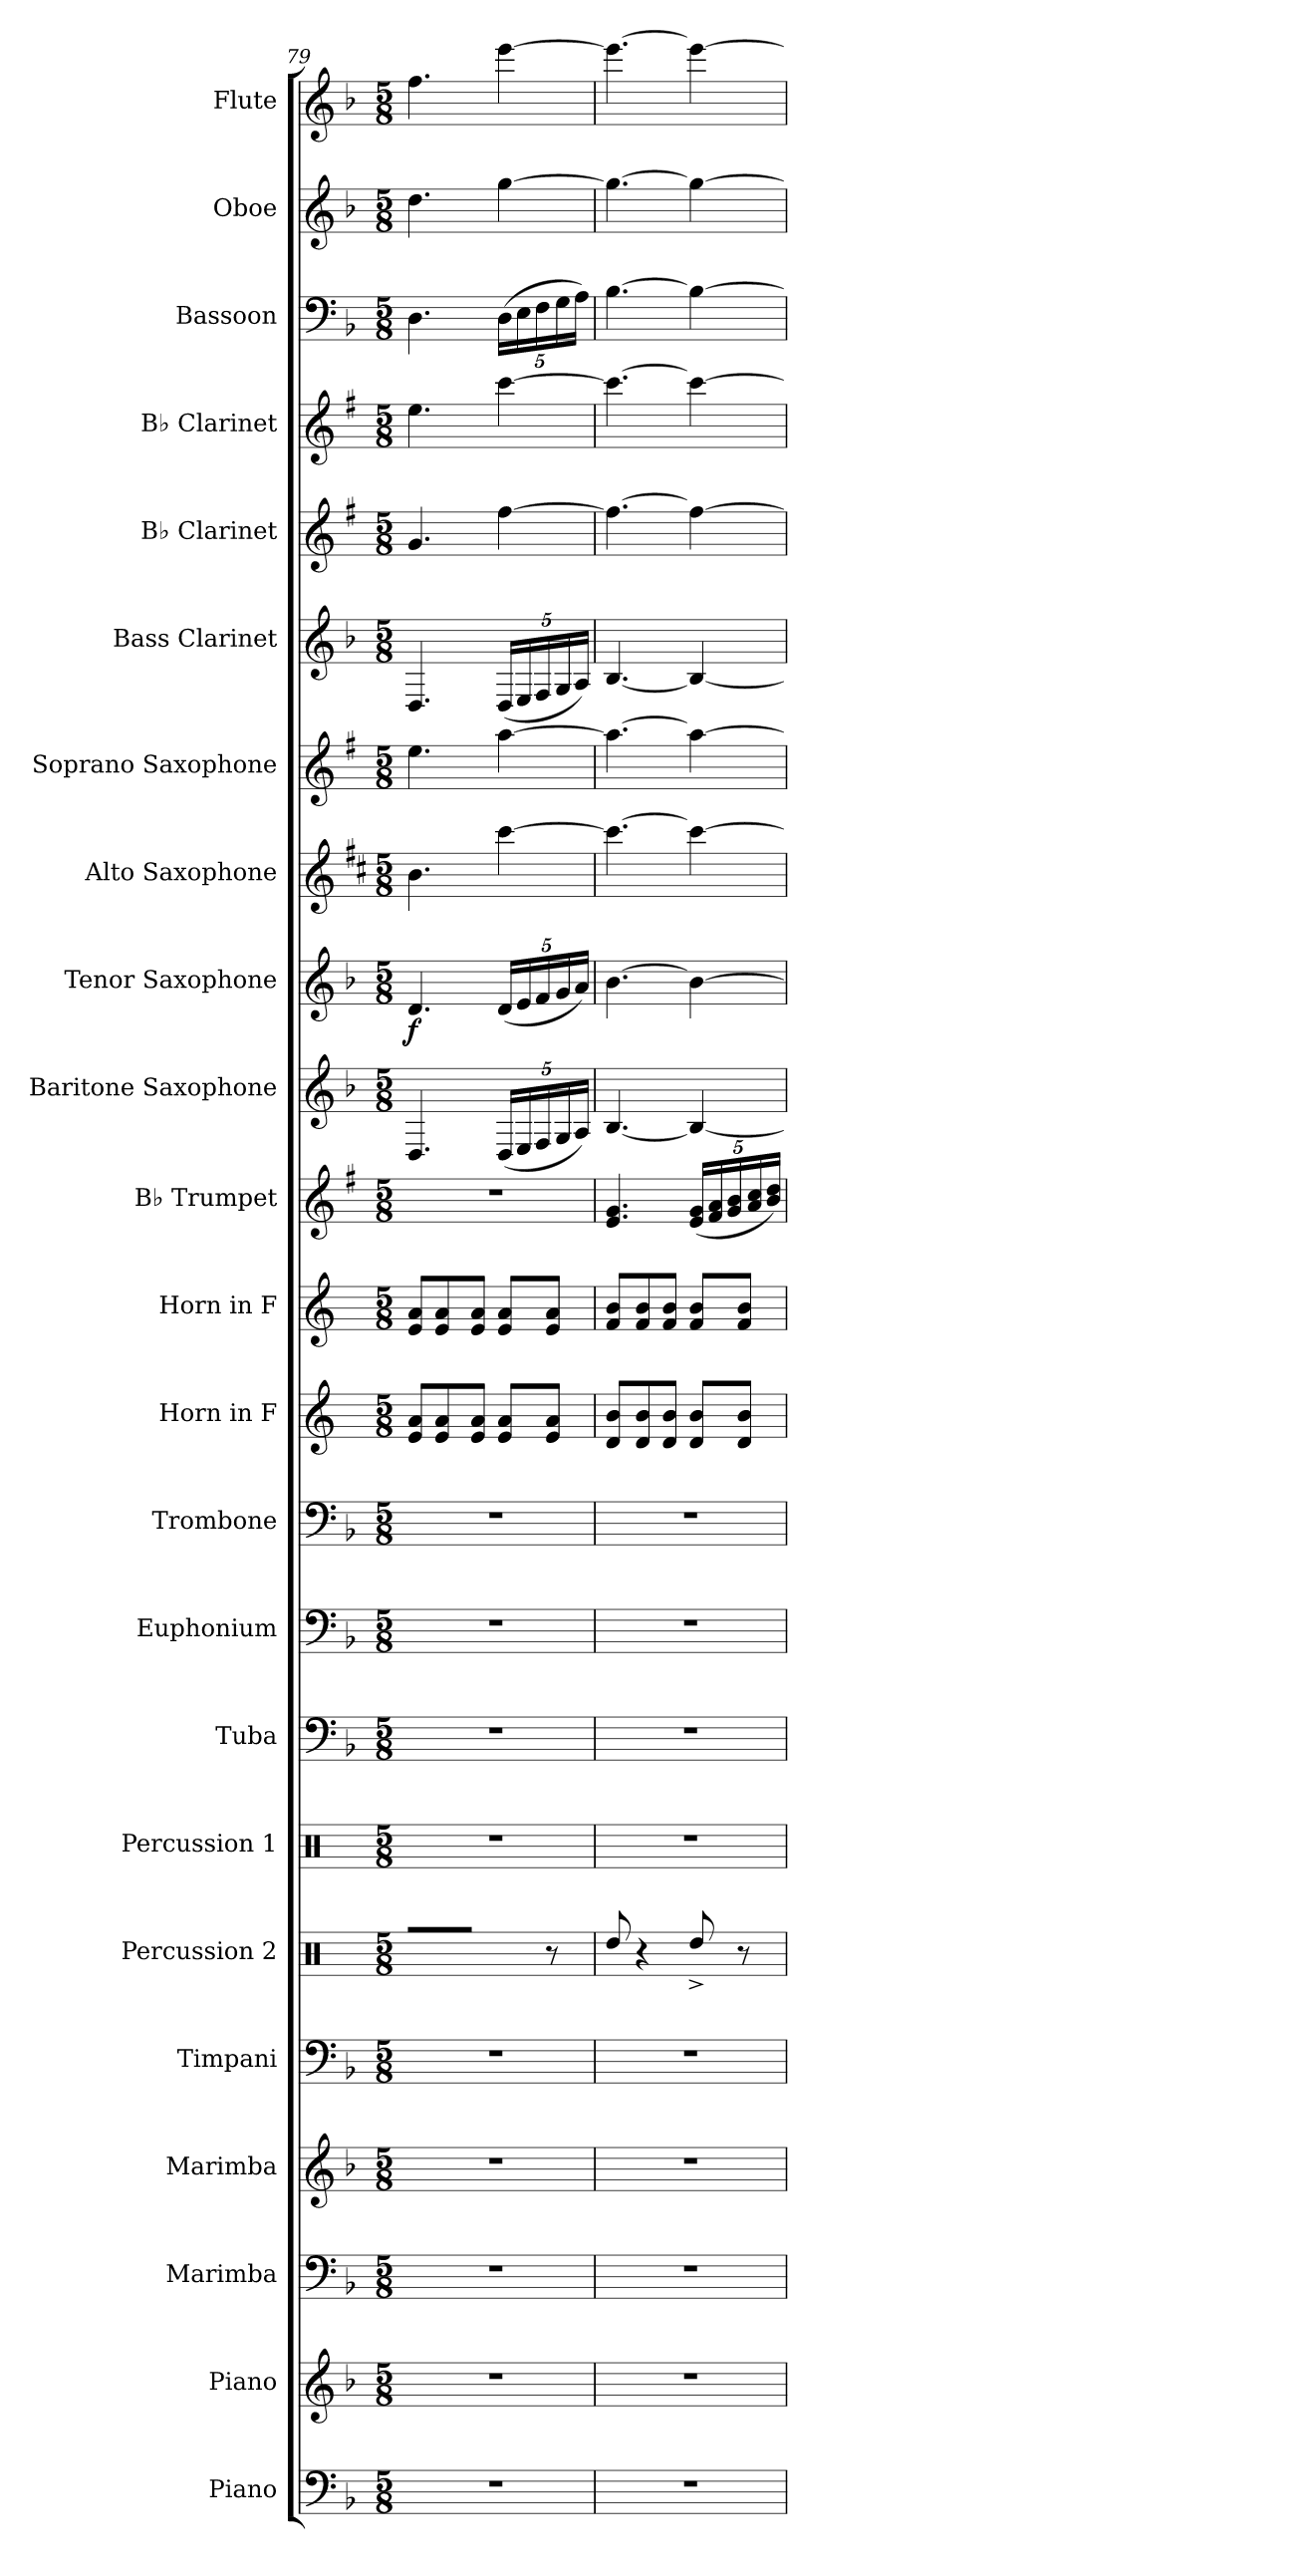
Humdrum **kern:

**kern	**kern	**kern	**kern	**kern	**kern	**kern	**kern	**kern	**kern	**kern	**kern	**kern	**kern	**kern	**dynam	**kern	**kern	**kern	**kern	**kern	**kern	**kern	**kern
*part23	*part22	*part21	*part20	*part19	*part18	*part17	*part16	*part15	*part14	*part13	*part12	*part11	*part10	*part9	*part9	*part8	*part7	*part6	*part5	*part4	*part3	*part2	*part1
*staff23	*staff22	*staff21	*staff20	*staff19	*staff18	*staff17	*staff16	*staff15	*staff14	*staff13	*staff12	*staff11	*staff10	*staff9	*staff9	*staff8	*staff7	*staff6	*staff5	*staff4	*staff3	*staff2	*staff1
*I"Piano	*I"Piano	*I"Marimba	*I"Marimba	*I"Timpani	*I"Percussion 2	*I"Percussion 1	*I"Tuba	*I"Euphonium	*I"Trombone	*I"Horn in F	*I"Horn in F	*I"B♭ Trumpet	*I"Baritone Saxophone	*I"Tenor Saxophone	*	*I"Alto Saxophone	*I"Soprano Saxophone	*I"Bass Clarinet	*I"B♭ Clarinet	*I"B♭ Clarinet	*I"Bassoon	*I"Oboe	*I"Flute
*I'Pno.	*I'Pno.	*I'Mrm.	*I'Mrm.	*I'Timp.	*I'Pr. 2	*I'Pr. 1	*I'Tu.	*I'Eu.	*I'Trb.	*	*	*I'B♭ Tpt.	*I'Bar. Sax.	*I'T. Sax.	*	*I'A. Sax.	*I'S. Sax.	*I'B. Cl.	*I'B♭ Cl.	*I'B♭ Cl.	*I'Bsn.	*I'Ob.	*I'Fl.
*clefF4	*clefG2	*clefF4	*clefG2	*clefF4	*clefX	*clefX	*clefF4	*clefF4	*clefF4	*clefG2	*clefG2	*clefG2	*clefG2	*clefG2	*	*clefG2	*clefG2	*clefG2	*clefG2	*clefG2	*clefF4	*clefG2	*clefG2
*	*	*	*	*	*	*	*	*	*	*ITrd4c7	*ITrd4c7	*ITrd1c2	*ITrd12c21	*ITrd8c14	*	*ITrd5c9	*ITrd1c2	*ITrd8c14	*ITrd1c2	*ITrd1c2	*	*	*
*k[b-]	*k[b-]	*k[b-]	*k[b-]	*k[b-]	*k[]	*k[]	*k[b-]	*k[b-]	*k[b-]	*k[b-]	*k[b-]	*k[b-]	*k[b-]	*k[b-]	*	*k[b-]	*k[b-]	*k[b-]	*k[b-]	*k[b-]	*k[b-]	*k[b-]	*k[b-]
*M5/8	*M5/8	*M5/8	*M5/8	*M5/8	*M5/8	*M5/8	*M5/8	*M5/8	*M5/8	*M5/8	*M5/8	*M5/8	*M5/8	*M5/8	*	*M5/8	*M5/8	*M5/8	*M5/8	*M5/8	*M5/8	*M5/8	*M5/8
=79	=79	=79	=79	=79	=79	=79	=79	=79	=79	=79	=79	=79	=79	=79	=79	=79	=79	=79	=79	=79	=79	=79	=79
!	!	!	!	!	!	!	!	!	!	!	!	!	!	!	!LO:DY:b	!	!	!	!	!	!	!	!
8%5r	8%5r	8%5r	8%5r	8%5r	8R^/L	8%5r	8%5r	8%5r	8%5r	8A/ 8d/L	8A/ 8d/L	8%5r	4.DD/	4.D/	f	4.d\	4.dd\	4.DD/	4.f/	4.dd\	4.D\	4.dd\	4.ff\
.	.	.	.	.	16R/L	.	.	.	.	8A/ 8d/	8A/ 8d/	.	.	.	.	.	.	.	.	.	.	.	.
.	.	.	.	.	16R/J	.	.	.	.	.	.	.	.	.	.	.	.	.	.	.	.	.	.
.	.	.	.	.	8R/J	.	.	.	.	8A/ 8d/J	8A/ 8d/J	.	.	.	.	.	.	.	.	.	.	.	.
*	*	*	*	*	*	*	*	*	*	*	*	*	*Xbrackettup	*Xbrackettup	*	*	*	*Xbrackettup	*	*	*Xbrackettup	*	*
.	.	.	.	.	8R^/	.	.	.	.	8A/ 8d/L	8A/ 8d/L	.	(20DD/LL	(20D/LL	.	[4ee\	[4gg\	(20DD/LL	[4ee\	[4bb-\	(20D\LL	[4gg\	[4eee\
.	.	.	.	.	.	.	.	.	.	.	.	.	20EE/	20E/	.	.	.	20EE/	.	.	20E\	.	.
.	.	.	.	.	.	.	.	.	.	.	.	.	20FF/	20F/	.	.	.	20FF/	.	.	20F\	.	.
.	.	.	.	.	8r	.	.	.	.	8A/ 8d/J	8A/ 8d/J	.	.	.	.	.	.	.	.	.	.	.	.
.	.	.	.	.	.	.	.	.	.	.	.	.	20GG/	20G/	.	.	.	20GG/	.	.	20G\	.	.
.	.	.	.	.	.	.	.	.	.	.	.	.	20AA/JJ)	20A/JJ)	.	.	.	20AA/JJ)	.	.	20A\JJ)	.	.
=80	=80	=80	=80	=80	=80	=80	=80	=80	=80	=80	=80	=80	=80	=80	=80	=80	=80	=80	=80	=80	=80	=80	=80
8%5r	8%5r	8%5r	8%5r	8%5r	8Rdd/	8%5r	8%5r	8%5r	8%5r	8G/ 8e/L	8B-/ 8e/L	4.d/ 4.f/	[4.BB-/	[4.B-\	.	4.ee\_	4.gg\_	[4.BB-/	4.ee\_	4.bb-\_	[4.B-\	4.gg\_	4.eee\_
.	.	.	.	.	4r	.	.	.	.	8G/ 8e/	8B-/ 8e/	.	.	.	.	.	.	.	.	.	.	.	.
.	.	.	.	.	.	.	.	.	.	8G/ 8e/J	8B-/ 8e/J	.	.	.	.	.	.	.	.	.	.	.	.
*	*	*	*	*	*	*	*	*	*	*	*	*Xbrackettup	*	*	*	*	*	*	*	*	*	*	*
.	.	.	.	.	8Rdd^/	.	.	.	.	8G/ 8e/L	8B-/ 8e/L	(20d/ 20f/LL	4BB-/_	4B-\_	.	4ee\_	4gg\_	4BB-/_	4ee\_	4bb-\_	4B-\_	4gg\_	4eee\_
.	.	.	.	.	.	.	.	.	.	.	.	20e/ 20g/	.	.	.	.	.	.	.	.	.	.	.
.	.	.	.	.	.	.	.	.	.	.	.	20f/ 20a/	.	.	.	.	.	.	.	.	.	.	.
.	.	.	.	.	8r	.	.	.	.	8G/ 8e/J	8B-/ 8e/J	.	.	.	.	.	.	.	.	.	.	.	.
.	.	.	.	.	.	.	.	.	.	.	.	20g/ 20b-/	.	.	.	.	.	.	.	.	.	.	.
.	.	.	.	.	.	.	.	.	.	.	.	20a/ 20cc/JJ)	.	.	.	.	.	.	.	.	.	.	.
=	=	=	=	=	=	=	=	=	=	=	=	=	=	=	=	=	=	=	=	=	=	=	=
*-	*-	*-	*-	*-	*-	*-	*-	*-	*-	*-	*-	*-	*-	*-	*-	*-	*-	*-	*-	*-	*-	*-	*-
